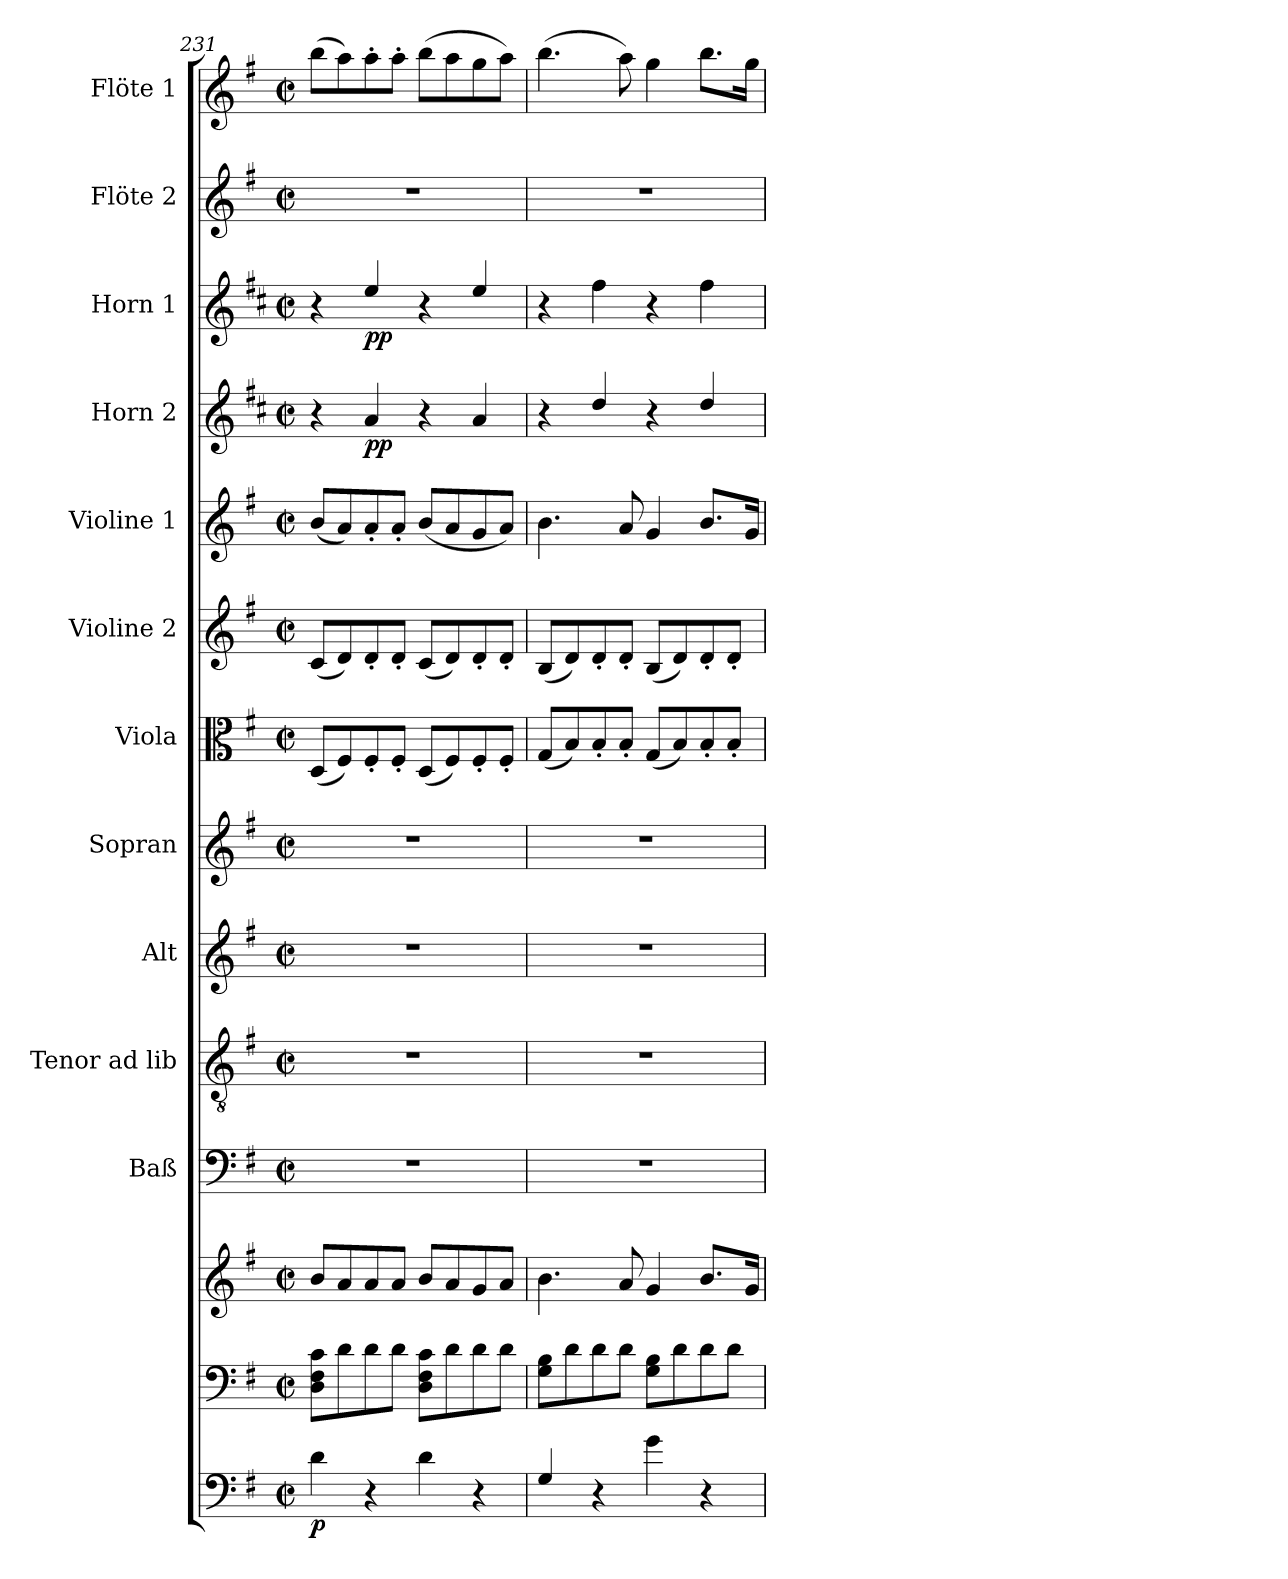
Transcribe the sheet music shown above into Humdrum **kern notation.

**kern	**dynam	**kern	**kern	**kern	**kern	**kern	**kern	**kern	**kern	**kern	**kern	**dynam	**kern	**dynam	**kern	**kern
*part13	*part13	*part12	*part12	*part11	*part10	*part9	*part8	*part7	*part6	*part5	*part4	*part4	*part3	*part3	*part2	*part1
*staff14	*staff14	*staff13	*staff12	*staff11	*staff10	*staff9	*staff8	*staff7	*staff6	*staff5	*staff4	*staff4	*staff3	*staff3	*staff2	*staff1
*	*	*	*	*I"Baß	*I"Tenor ad lib	*I"Alt	*I"Sopran	*I"Viola	*I"Violine 2	*I"Violine 1	*I"Horn 2	*	*I"Horn 1	*	*I"Flöte 2	*I"Flöte 1
*	*	*	*	*I'Baß	*I'Ten	*I'Alt	*I'Sop	*I'Vla.	*I'Vln. 2	*I'Vln. 1	*I'Hrn. 2	*	*I'Hrn. 1	*	*I'Fl. 2	*I'Fl. 1
!!LO:PB:g=z
*clefF4	*	*clefF4	*clefG2	*clefF4	*clefGv2	*clefG2	*clefG2	*clefC3	*clefG2	*clefG2	*clefG2	*	*clefG2	*	*clefG2	*clefG2
*ITrd7c12	*	*	*	*	*	*	*	*	*	*	*ITrd4c7	*	*ITrd4c7	*	*	*
*k[f#]	*	*k[f#]	*k[f#]	*k[f#]	*k[f#]	*k[f#]	*k[f#]	*k[f#]	*k[f#]	*k[f#]	*k[f#]	*	*k[f#]	*	*k[f#]	*k[f#]
*G:	*	*G:	*G:	*G:	*G:	*G:	*G:	*G:	*G:	*G:	*G:	*	*G:	*	*G:	*G:
*M2/2	*	*M2/2	*M2/2	*M2/2	*M2/2	*M2/2	*M2/2	*M2/2	*M2/2	*M2/2	*M2/2	*	*M2/2	*	*M2/2	*M2/2
*met(c|)	*	*met(c|)	*met(c|)	*met(c|)	*met(c|)	*met(c|)	*met(c|)	*met(c|)	*met(c|)	*met(c|)	*met(c|)	*	*met(c|)	*	*met(c|)	*met(c|)
=231	=231	=231	=231	=231	=231	=231	=231	=231	=231	=231	=231	=231	=231	=231	=231	=231
!	!LO:DY:b	!	!	!	!	!	!	!	!	!	!	!	!	!	!	!
4D\	p	8D\ 8F#\ 8c\L	8b/L	1r	1r	1r	1r	(<8D/L	(<8c/L	(<8b/L	4r	.	4r	.	1r	(>8bb\L
.	.	8d\	8a/	.	.	.	.	8F#/)	8d/)	8a/)	.	.	.	.	.	8aa\)
!	!	!	!	!	!	!	!	!	!	!	!	!LO:DY:b	!	!LO:DY:b	!	!
4r	.	8d\	8a/	.	.	.	.	8F#'</	8d'</	8a'</	4d/	pp	4a/	pp	.	8aa'>\
.	.	8d\J	8a/J	.	.	.	.	8F#'</J	8d'</J	8a'</J	.	.	.	.	.	8aa'>\J
4D\	.	8D\ 8F#\ 8c\L	8b/L	.	.	.	.	(<8D/L	(<8c/L	(<8b/L	4r	.	4r	.	.	(>8bb\L
.	.	8d\	8a/	.	.	.	.	8F#/)	8d/)	8a/	.	.	.	.	.	8aa\
4r	.	8d\	8g/	.	.	.	.	8F#'</	8d'</	8g/	4d/	.	4a/	.	.	8gg\
.	.	8d\J	8a/J	.	.	.	.	8F#'</J	8d'</J	8a/J)	.	.	.	.	.	8aa\J)
=232	=232	=232	=232	=232	=232	=232	=232	=232	=232	=232	=232	=232	=232	=232	=232	=232
4GG/	.	8G\ 8B\L	4.b\	1r	1r	1r	1r	(<8G/L	(<8B/L	4.b\	4r	.	4r	.	1r	(>4.bb\
.	.	8d\	.	.	.	.	.	8B/)	8d/)	.	.	.	.	.	.	.
4r	.	8d\	.	.	.	.	.	8B'</	8d'</	.	4g/	.	4b\	.	.	.
.	.	8d\J	8a/	.	.	.	.	8B'</J	8d'</J	8a/	.	.	.	.	.	8aa\)
4G\	.	8G\ 8B\L	4g/	.	.	.	.	(<8G/L	(<8B/L	4g/	4r	.	4r	.	.	4gg\
.	.	8d\	.	.	.	.	.	8B/)	8d/)	.	.	.	.	.	.	.
4r	.	8d\	8.b/L	.	.	.	.	8B'</	8d'</	8.b/L	4g/	.	4b\	.	.	8.bb\L
.	.	8d\J	.	.	.	.	.	8B'</J	8d'</J	.	.	.	.	.	.	.
.	.	.	16g/Jk	.	.	.	.	.	.	16g/Jk	.	.	.	.	.	16gg\Jk
=	=	=	=	=	=	=	=	=	=	=	=	=	=	=	=	=
*-	*-	*-	*-	*-	*-	*-	*-	*-	*-	*-	*-	*-	*-	*-	*-	*-
